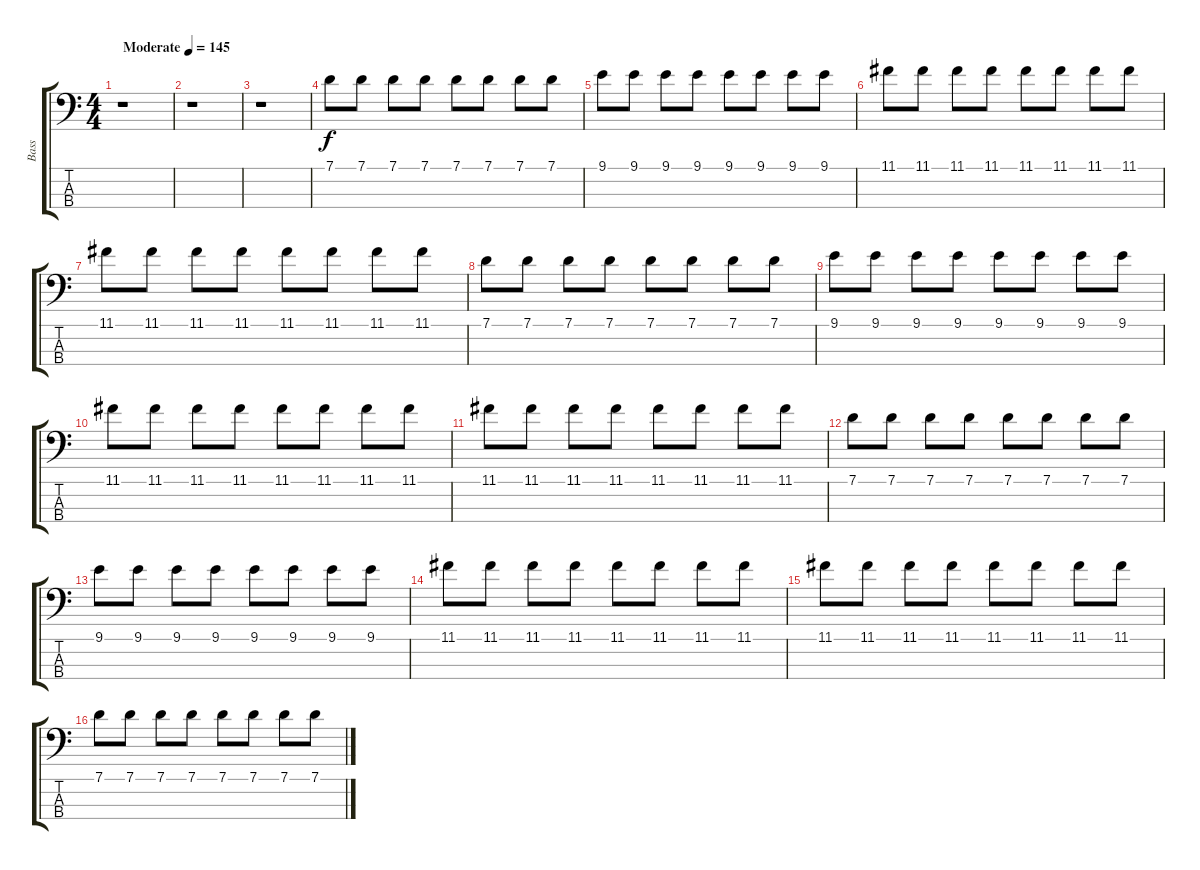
\track ("Bass" "Bass") {instrument electricbasspick}
\staff {score tabs}
\tuning (G2 D2 A1 E1) {hide}
\ts (4 4)
\tempo (145 "Moderate")
\clef f4
\ks c
r.1{dy f instrument electricbasspick} |
r.1 |
r.1 |
7.1.8 7.1.8 7.1.8 7.1.8 7.1.8 7.1.8 7.1.8 7.1.8 |
9.1.8 9.1.8 9.1.8 9.1.8 9.1.8 9.1.8 9.1.8 9.1.8 |
11.1.8 11.1.8 11.1.8 11.1.8 11.1.8 11.1.8 11.1.8 11.1.8 |
11.1.8 11.1.8 11.1.8 11.1.8 11.1.8 11.1.8 11.1.8 11.1.8 |
7.1.8 7.1.8 7.1.8 7.1.8 7.1.8 7.1.8 7.1.8 7.1.8 |
9.1.8 9.1.8 9.1.8 9.1.8 9.1.8 9.1.8 9.1.8 9.1.8 |
11.1.8 11.1.8 11.1.8 11.1.8 11.1.8 11.1.8 11.1.8 11.1.8 |
11.1.8 11.1.8 11.1.8 11.1.8 11.1.8 11.1.8 11.1.8 11.1.8 |
7.1.8 7.1.8 7.1.8 7.1.8 7.1.8 7.1.8 7.1.8 7.1.8 |
9.1.8 9.1.8 9.1.8 9.1.8 9.1.8 9.1.8 9.1.8 9.1.8 |
11.1.8 11.1.8 11.1.8 11.1.8 11.1.8 11.1.8 11.1.8 11.1.8 |
11.1.8 11.1.8 11.1.8 11.1.8 11.1.8 11.1.8 11.1.8 11.1.8 |
7.1.8 7.1.8 7.1.8 7.1.8 7.1.8 7.1.8 7.1.8 7.1.8
